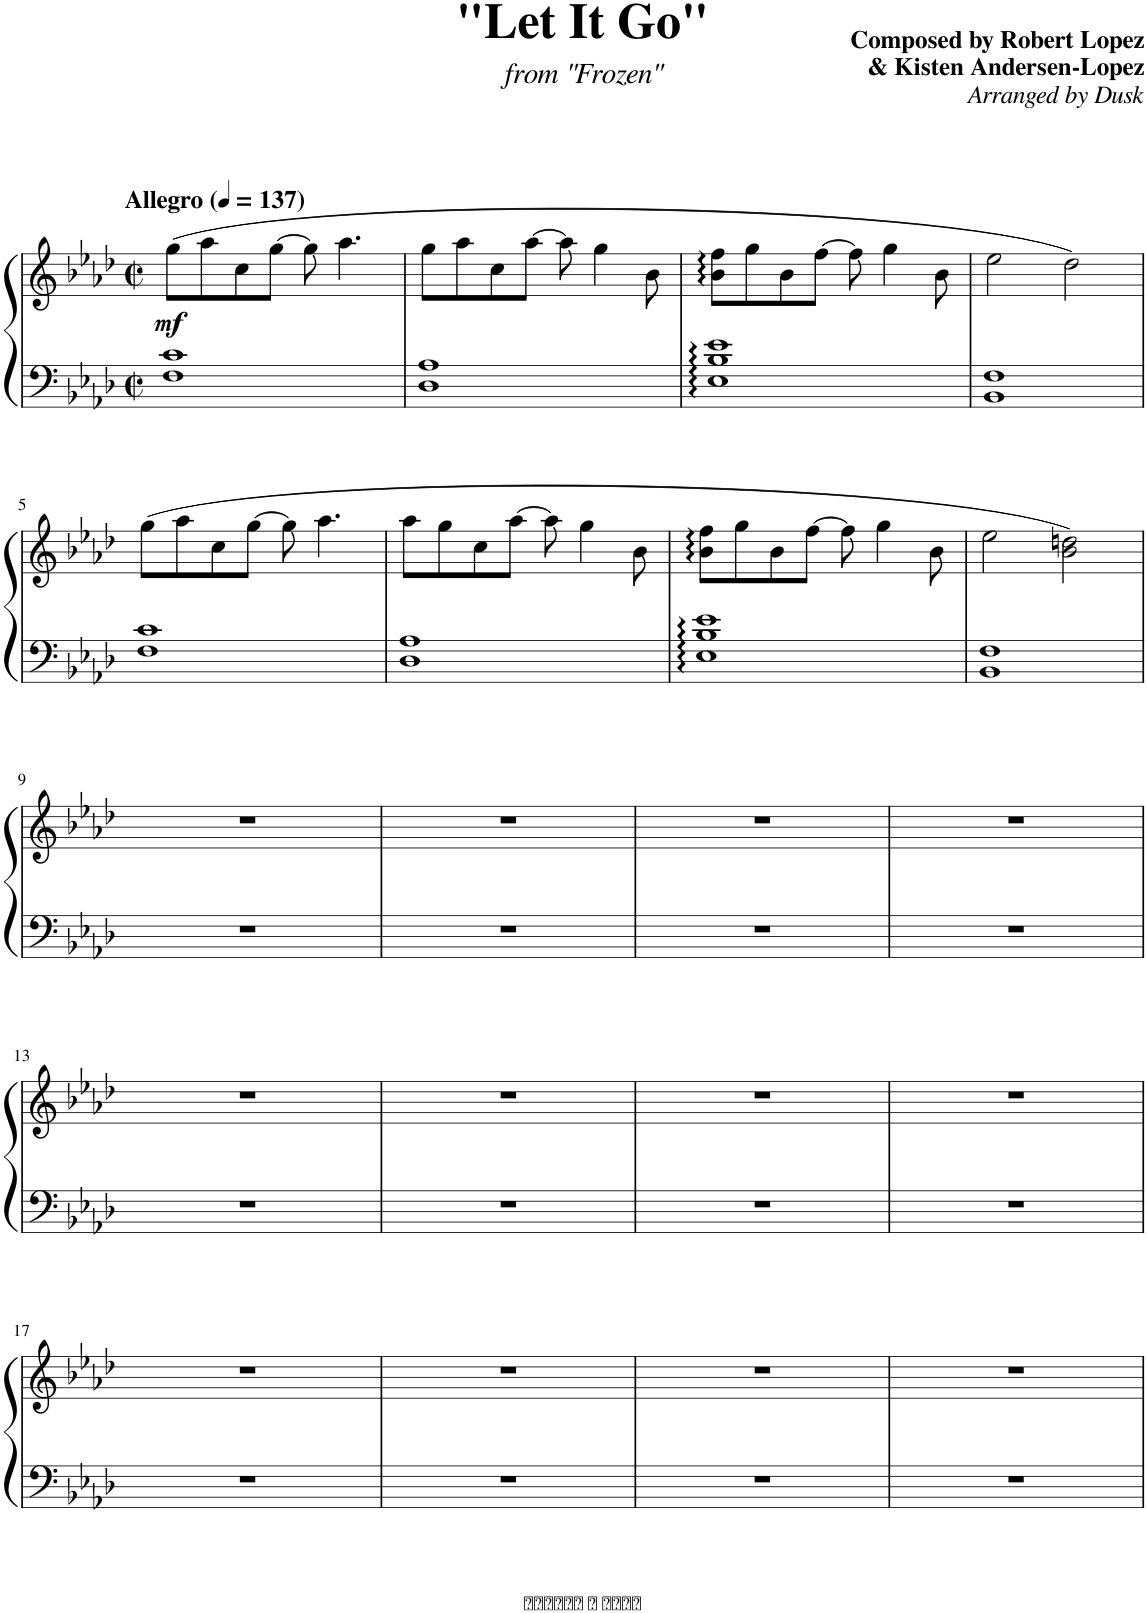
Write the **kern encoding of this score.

**kern	**kern	**dynam
*part1	*part1	*part1
*staff2	*staff1	*staff1/2
*I"Piano	*	*
*I'Pno.	*	*
*clefF4	*clefG2	*
*k[b-e-a-d-]	*k[b-e-a-d-]	*
*M2/2	*M2/2	*
*met(c|)	*met(c|)	*
*MM137	*MM137	*
=1	=1	=1
!	!LO:TX:a:B:t=Allegro	!
!	!	!LO:DY:b
1F 1c	(8gg\L	mf
.	8aa-\	.
.	8cc\	.
.	[8gg\J	.
.	8gg\]	.
.	4.aa-\	.
=2	=2	=2
1D- 1A-	8gg\L	.
.	8aa-\	.
.	8cc\	.
.	[8aa-\J	.
.	8aa-\]	.
.	4gg\	.
.	8b-\	.
=3	=3	=3
1E-:: 1B-:: 1e-::	8b-\:: 8ff\::L	.
.	8gg\	.
.	8b-\	.
.	[8ff\J	.
.	8ff\]	.
.	4gg\	.
.	8b-\	.
=4	=4	=4
1BB- 1F	2ee-\	.
.	2dd-\)	.
!!LO:LB:g=z
=5	=5	=5
1F 1c	(8gg\L	.
.	8aa-\	.
.	8cc\	.
.	[8gg\J	.
.	8gg\]	.
.	4.aa-\	.
=6	=6	=6
1D- 1A-	8aa-\L	.
.	8gg\	.
.	8cc\	.
.	[8aa-\J	.
.	8aa-\]	.
.	4gg\	.
.	8b-\	.
=7	=7	=7
1E-:: 1B-:: 1e-::	8b-\:: 8ff\::L	.
.	8gg\	.
.	8b-\	.
.	[8ff\J	.
.	8ff\]	.
.	4gg\	.
.	8b-\	.
=8	=8	=8
1BB- 1F	2ee-\	.
.	2b-\ 2ddn\)	.
!!LO:LB:g=z
=9	=9	=9
1r	1r	.
=10	=10	=10
1r	1r	.
=11	=11	=11
1r	1r	.
=12	=12	=12
1r	1r	.
!!LO:LB:g=z
=13	=13	=13
1r	1r	.
=14	=14	=14
1r	1r	.
=15	=15	=15
1r	1r	.
=16	=16	=16
1r	1r	.
!!LO:LB:g=z
=17	=17	=17
1r	1r	.
=18	=18	=18
1r	1r	.
=19	=19	=19
1r	1r	.
=20	=20	=20
1r	1r	.
=	=	=
*-	*-	*-
